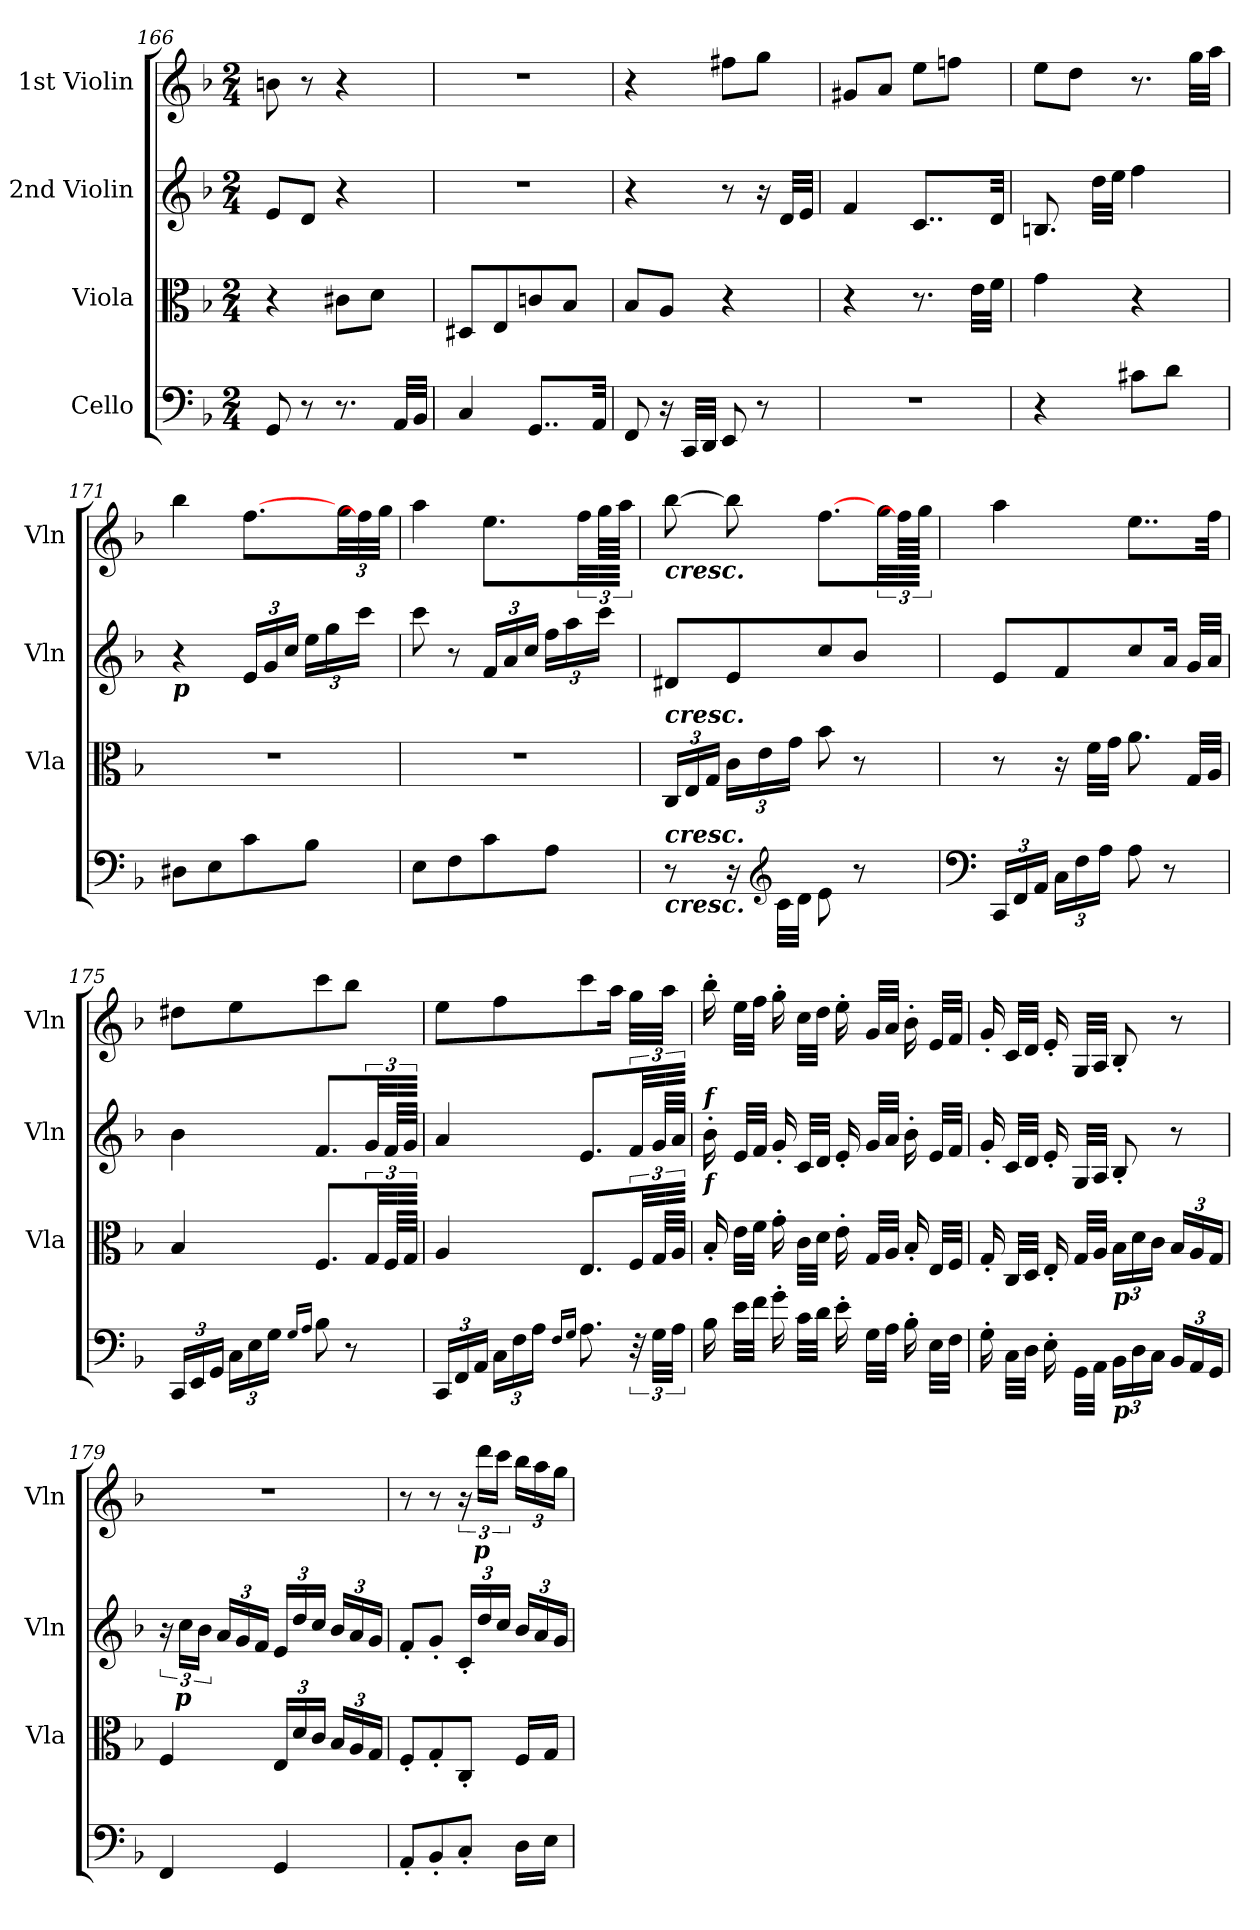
**kern	**kern	**kern	**kern
*part4	*part3	*part2	*part1
*staff4	*staff3	*staff2	*staff1
*I"Cello	*I"Viola	*I"2nd Violin	*I"1st Violin
*	*I'Vla	*I'Vln	*I'Vln
*clefF4	*clefC3	*clefG2	*clefG2
*k[b-]	*k[b-]	*k[b-]	*k[b-]
*F:	*F:	*F:	*F:
*M2/4	*M2/4	*M2/4	*M2/4
=166	=166	=166	=166
8GG/	4r	8e/L	8bn\
8r	.	8d/J	8r
8.r	8c#X\L	4r	4r
.	8d\J	.	.
32AA/LLL	.	.	.
32BB-/JJJ	.	.	.
=167	=167	=167	=167
4C/	8D#X/L	2r	2r
.	8E/	.	.
8..GG/L	8cn/	.	.
.	8B-/J	.	.
32AA/Jkk	.	.	.
!!LO:LB:g=z
=168	=168	=168	=168
8FF/	8B-/L	4r	4r
16r	8A/J	.	.
32CC/LLL	.	.	.
32DD/JJJ	.	.	.
8EE/	4r	8r	8ff#X\L
8r	.	16r	8gg\J
.	.	32d/LLL	.
.	.	32e/JJJ	.
!!LO:PB:g=z
=169	=169	=169	=169
2r	4r	4f/	8g#X/L
.	.	.	8a/J
.	8.r	8..c/L	8ee\L
.	.	.	8ffn\J
.	32e\LLL	.	.
.	32f\JJJ	32d/Jkk	.
=170	=170	=170	=170
4r	4g\	8.Bn/	8ee\L
.	.	.	8dd\J
.	.	32dd\LLL	.
.	.	32ee\JJJ	.
8c#X\L	4r	4ff\	8.r
8d\J	.	.	.
.	.	.	32gg\LLL
.	.	.	32aa\JJJ
=171	=171	=171	=171
!	!	!LO:TX:b:Bi:t=p	!
8D#X\L	2r	4r	4bb-\
8E\	.	.	.
*	*	*Xbrackettup	*
8c\	.	24e/LL	[8.ff\L
.	.	24g/	.
.	.	24cc/JJ	.
8B-\J	.	24ee\LL	.
.	.	24gg\	.
*	*	*	*Xbrackettup
.	.	.	48gg\LL
.	.	24ccc\JJ	48ff\]
.	.	.	48gg\JJJ
=172	=172	=172	=172
8E\L	2r	8ccc\	4aa\
8F\	.	8r	.
8c\	.	24f/LL	8.ee\L
.	.	24a/	.
.	.	24cc/JJ	.
8A\J	.	24ff\LL	.
.	.	24aa\	.
*	*	*	*brackettup
.	.	.	48ff\Jkk
.	.	24ccc\JJ	48gg\LLL
.	.	.	48aa\JJJ
!!LO:LB:g=z
=173	=173	=173	=173
*	*Xbrackettup	*	*
!	!	!	!LO:TX:b:Bi:t=cresc.
!	!LO:TX:a:Bi:t=cresc.	!	!
!LO:TX:a:Bi:t=cresc.	!	!	!
!LO:TX:b:Bi:t=cresc.	!	!	!
8r	24C/LL	8d#X/L	[8bb-\
.	24E/	.	.
.	24G/JJ	.	.
16r	24c\LL	8e/	8bb-\]
.	24e\	.	.
*clefG2	*	*	*
32c\LLL	.	.	.
.	24g\JJ	.	.
32d\JJJ	.	.	.
8e\	8b-\	8cc/	[8.ff\L
8r	8r	8b-/J	.
.	.	.	48gg\Jkk
.	.	.	48ff\LLL]
.	.	.	48gg\JJJ
!!LO:LB:g=z
=174	=174	=174	=174
*clefF4	*	*	*
*Xbrackettup	*	*	*
24CC/LL	8r	8e/L	4aa\
24FF/	.	.	.
24AA/JJ	.	.	.
24C\LL	16r	8f/	.
24F\	.	.	.
.	32f\LLL	.	.
24A\JJ	.	.	.
.	32g\JJJ	.	.
8A\	8.a\	8cc/	8..ee\L
8r	.	16a/Jk	.
.	32G/LLL	32g/LLL	.
.	32A/JJJ	32a/JJJ	32ff\Jkk
=175	=175	=175	=175
24CC/LL	4B-/	4b-\	8dd#X\L
24EE/	.	.	.
24GG/JJ	.	.	.
24C\LL	.	.	8ee\
24E\	.	.	.
24G\JJ	.	.	.
16qG/LL	.	.	.
16qA/JJ	.	.	.
8B-\	8.F/L	8.f/L	8ccc\
8r	.	.	8bb-\J
*	*brackettup	*brackettup	*
.	48G/Jkk	48g/Jkk	.
.	48F/LLL	48f/LLL	.
.	48G/JJJ	48g/JJJ	.
=176	=176	=176	=176
24CC/LL	4A/	4a/	8ee\L
24FF/	.	.	.
24AA/JJ	.	.	.
24C\LL	.	.	8ff\
24F\	.	.	.
24A\JJ	.	.	.
16qF/LL	.	.	.
16qG/JJ	.	.	.
8.A\	8.E/L	8.e/L	8ccc\
.	.	.	16aa\Jk
*brackettup	*	*	*
48r	48F/Jkk	48f/Jkk	32gg\LLL
48G\LLL	48G/LLL	48g/LLL	.
.	.	.	32aa\JJJ
48A\JJJ	48A/JJJ	48a/JJJ	.
!!LO:PB:g=z
=177	=177	=177	=177
!	!	!LO:TX:a:Bi:t=f	!
!	!	!LO:TX:b:Bi:t=f	!
16B-\	16B-'/	16b-'\	16bb-'\
32e\LLL	32e\LLL	32e/LLL	32ee\LLL
32f\JJJ	32f\JJJ	32f/JJJ	32ff\JJJ
16g'\	16g'\	16g'/	16gg'\
32c\LLL	32c\LLL	32c/LLL	32cc\LLL
32d\JJJ	32d\JJJ	32d/JJJ	32dd\JJJ
16e'\	16e'\	16e'/	16ee'\
32G\LLL	32G/LLL	32g/LLL	32g/LLL
32A\JJJ	32A/JJJ	32a/JJJ	32a/JJJ
16B-'\	16B-'/	16b-'\	16b-'\
32E\LLL	32E/LLL	32e/LLL	32e/LLL
32F\JJJ	32F/JJJ	32f/JJJ	32f/JJJ
!!LO:LB:g=z
=178	=178	=178	=178
16G'\	16G'/	16g'/	16g'/
32C\LLL	32C/LLL	32c/LLL	32c/LLL
32D\JJJ	32D/JJJ	32d/JJJ	32d/JJJ
16E'\	16E'/	16e'/	16e'/
32GG\LLL	32G/LLL	32G/LLL	32G/LLL
32AA\JJJ	32A/JJJ	32A/JJJ	32A/JJJ
*Xbrackettup	*Xbrackettup	*	*
!	!LO:TX:b:Bi:t=p	!	!
!LO:TX:b:Bi:t=p	!	!	!
24BB-\LL	24B-\LL	8B-'/	8B-'/
24D\	24d\	.	.
24C\JJ	24c\JJ	.	.
24BB-/LL	24B-/LL	8r	8r
24AA/	24A/	.	.
24GG/JJ	24G/JJ	.	.
=179	=179	=179	=179
4FF/	4F/	24r	2r
!	!	!LO:TX:b:Bi:t=p	!
.	.	24cc\LL	.
.	.	24b-\JJ	.
*	*	*Xbrackettup	*
.	.	24a/LL	.
.	.	24g/	.
.	.	24f/JJ	.
4GG/	24E/LL	24e/LL	.
.	24d/	24dd/	.
.	24c/JJ	24cc/JJ	.
.	24B-/LL	24b-/LL	.
.	24A/	24a/	.
.	24G/JJ	24g/JJ	.
=180	=180	=180	=180
8AA'/L	8F'/L	8f'/L	8r
8BB-'/	8G'/	8g'/J	8r
8C'/J	8C'/J	24c'/LL	24r
!	!	!	!LO:TX:b:Bi:t=p
.	.	24dd/	24ddd\LL
.	.	24cc/JJ	24ccc\JJ
*	*	*	*Xbrackettup
16D\LL	16F/LL	24b-/LL	24bb-\LL
.	.	24a/	24aa\
16E\JJ	16G/JJ	.	.
.	.	24g/JJ	24gg\JJ
=	=	=	=
*-	*-	*-	*-
